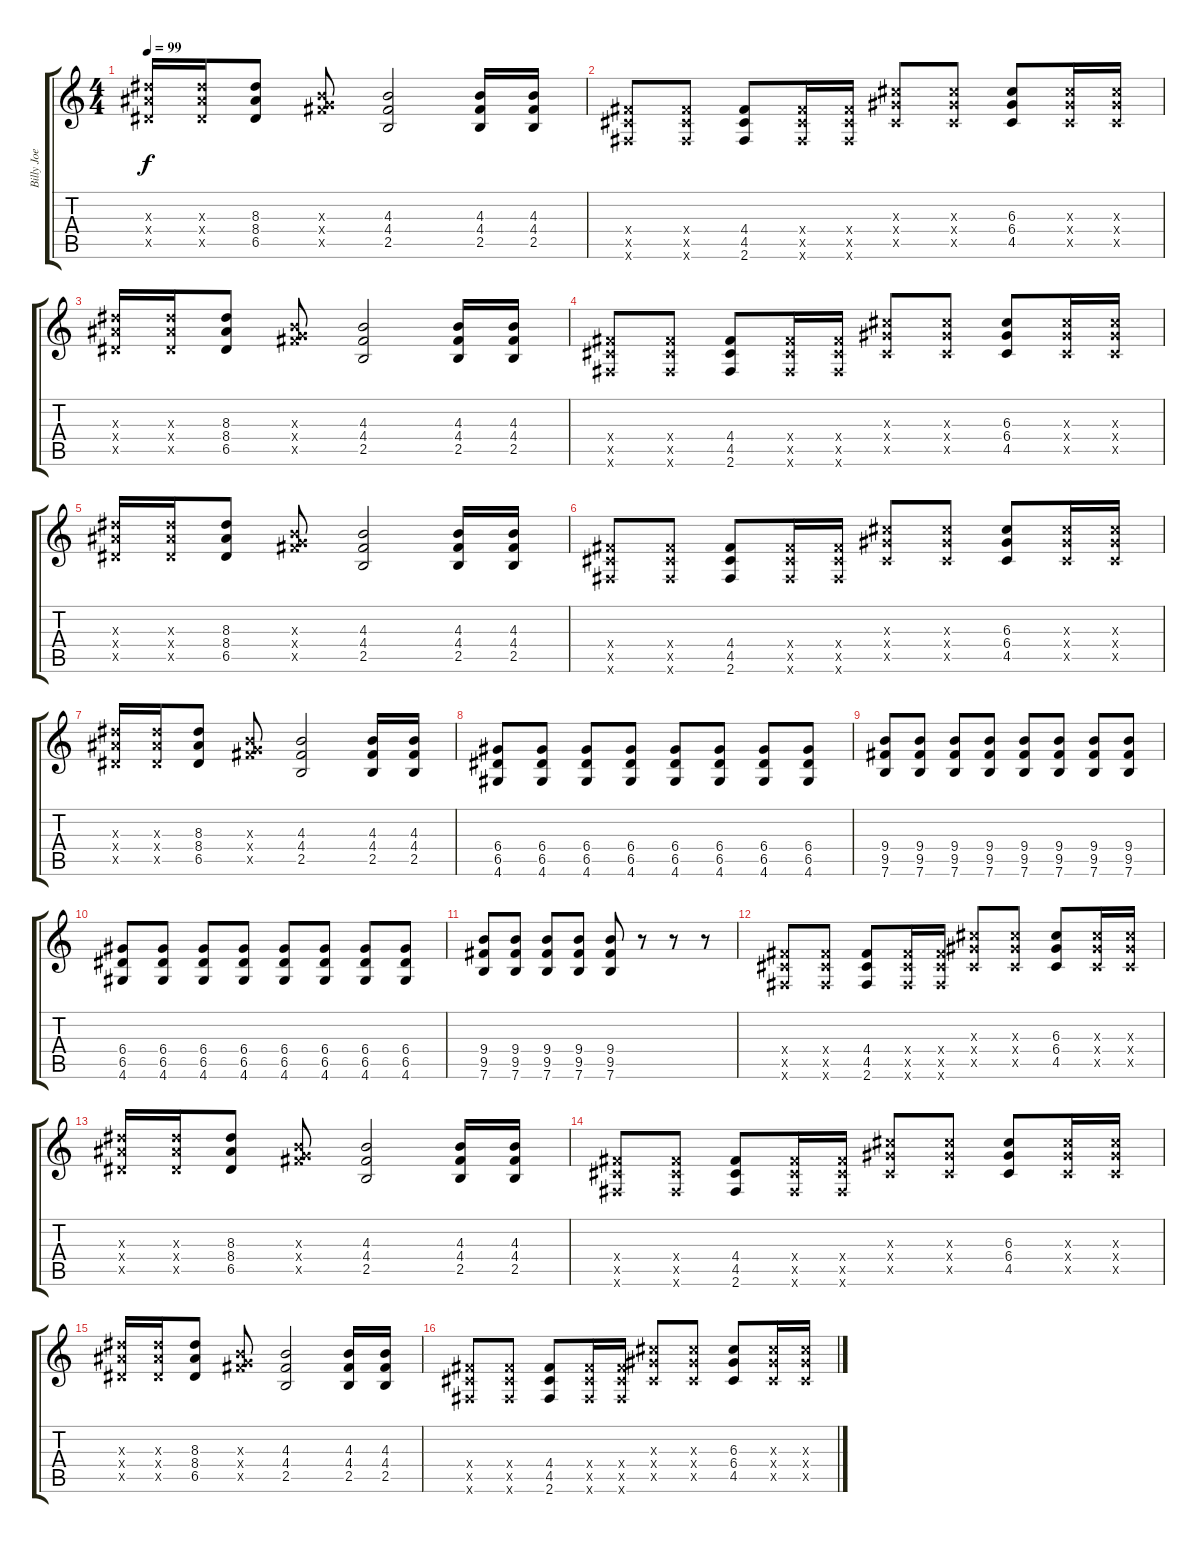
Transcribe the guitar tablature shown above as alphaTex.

\track ("Billy Joe Armstrong" "Billy Joe ") {instrument distortionguitar}
\staff {score tabs}
\tuning (E4 B3 G3 D3 A2 E2) {hide}
\ts (4 4)
\tempo 99
\clef g2
\ks c
(8.3{x} 8.4{x} 6.5{x}).16{dy f} (8.3{x} 8.4{x} 6.5{x}).16 (8.3 8.4 6.5).8 (0.3{x} 9.4{x} 9.5{x}).8 (4.3 4.4 2.5).2 (4.3 4.4 2.5).16 (4.3 4.4 2.5).16 |
(4.4{x} 4.5{x} 2.6{x}).8 (4.4{x} 4.5{x} 2.6{x}).8 (4.4 4.5 2.6).8 (4.4{x} 4.5{x} 2.6{x}).16 (4.4{x} 4.5{x} 2.6{x}).16 (6.3{x} 6.4{x} 4.5{x}).8 (6.3{x} 6.4{x} 4.5{x}).8 (6.3 6.4 4.5).8 (6.3{x} 6.4{x} 4.5{x}).16 (6.3{x} 6.4{x} 4.5{x}).16 |
(8.3{x} 8.4{x} 6.5{x}).16 (8.3{x} 8.4{x} 6.5{x}).16 (8.3 8.4 6.5).8 (0.3{x} 9.4{x} 9.5{x}).8 (4.3 4.4 2.5).2 (4.3 4.4 2.5).16 (4.3 4.4 2.5).16 |
(4.4{x} 4.5{x} 2.6{x}).8 (4.4{x} 4.5{x} 2.6{x}).8 (4.4 4.5 2.6).8 (4.4{x} 4.5{x} 2.6{x}).16 (4.4{x} 4.5{x} 2.6{x}).16 (6.3{x} 6.4{x} 4.5{x}).8 (6.3{x} 6.4{x} 4.5{x}).8 (6.3 6.4 4.5).8 (6.3{x} 6.4{x} 4.5{x}).16 (6.3{x} 6.4{x} 4.5{x}).16 |
(8.3{x} 8.4{x} 6.5{x}).16 (8.3{x} 8.4{x} 6.5{x}).16 (8.3 8.4 6.5).8 (0.3{x} 9.4{x} 9.5{x}).8 (4.3 4.4 2.5).2 (4.3 4.4 2.5).16 (4.3 4.4 2.5).16 |
(4.4{x} 4.5{x} 2.6{x}).8 (4.4{x} 4.5{x} 2.6{x}).8 (4.4 4.5 2.6).8 (4.4{x} 4.5{x} 2.6{x}).16 (4.4{x} 4.5{x} 2.6{x}).16 (6.3{x} 6.4{x} 4.5{x}).8 (6.3{x} 6.4{x} 4.5{x}).8 (6.3 6.4 4.5).8 (6.3{x} 6.4{x} 4.5{x}).16 (6.3{x} 6.4{x} 4.5{x}).16 |
(8.3{x} 8.4{x} 6.5{x}).16 (8.3{x} 8.4{x} 6.5{x}).16 (8.3 8.4 6.5).8 (0.3{x} 9.4{x} 9.5{x}).8 (4.3 4.4 2.5).2 (4.3 4.4 2.5).16 (4.3 4.4 2.5).16 |
(6.4 6.5 4.6).8 (6.4 6.5 4.6).8 (6.4 6.5 4.6).8 (6.4 6.5 4.6).8 (6.4 6.5 4.6).8 (6.4 6.5 4.6).8 (6.4 6.5 4.6).8 (6.4 6.5 4.6).8 |
(9.4 9.5 7.6).8 (9.4 9.5 7.6).8 (9.4 9.5 7.6).8 (9.4 9.5 7.6).8 (9.4 9.5 7.6).8 (9.4 9.5 7.6).8 (9.4 9.5 7.6).8 (9.4 9.5 7.6).8 |
(6.4 6.5 4.6).8 (6.4 6.5 4.6).8 (6.4 6.5 4.6).8 (6.4 6.5 4.6).8 (6.4 6.5 4.6).8 (6.4 6.5 4.6).8 (6.4 6.5 4.6).8 (6.4 6.5 4.6).8 |
(9.4 9.5 7.6).8 (9.4 9.5 7.6).8 (9.4 9.5 7.6).8 (9.4 9.5 7.6).8 (9.4 9.5 7.6).8 r.8 r.8 r.8 |
(4.4{x} 4.5{x} 2.6{x}).8 (4.4{x} 4.5{x} 2.6{x}).8 (4.4 4.5 2.6).8 (4.4{x} 4.5{x} 2.6{x}).16 (4.4{x} 4.5{x} 2.6{x}).16 (6.3{x} 6.4{x} 4.5{x}).8 (6.3{x} 6.4{x} 4.5{x}).8 (6.3 6.4 4.5).8 (6.3{x} 6.4{x} 4.5{x}).16 (6.3{x} 6.4{x} 4.5{x}).16 |
(8.3{x} 8.4{x} 6.5{x}).16 (8.3{x} 8.4{x} 6.5{x}).16 (8.3 8.4 6.5).8 (0.3{x} 9.4{x} 9.5{x}).8 (4.3 4.4 2.5).2 (4.3 4.4 2.5).16 (4.3 4.4 2.5).16 |
(4.4{x} 4.5{x} 2.6{x}).8 (4.4{x} 4.5{x} 2.6{x}).8 (4.4 4.5 2.6).8 (4.4{x} 4.5{x} 2.6{x}).16 (4.4{x} 4.5{x} 2.6{x}).16 (6.3{x} 6.4{x} 4.5{x}).8 (6.3{x} 6.4{x} 4.5{x}).8 (6.3 6.4 4.5).8 (6.3{x} 6.4{x} 4.5{x}).16 (6.3{x} 6.4{x} 4.5{x}).16 |
(8.3{x} 8.4{x} 6.5{x}).16 (8.3{x} 8.4{x} 6.5{x}).16 (8.3 8.4 6.5).8 (0.3{x} 9.4{x} 9.5{x}).8 (4.3 4.4 2.5).2 (4.3 4.4 2.5).16 (4.3 4.4 2.5).16 |
(4.4{x} 4.5{x} 2.6{x}).8 (4.4{x} 4.5{x} 2.6{x}).8 (4.4 4.5 2.6).8 (4.4{x} 4.5{x} 2.6{x}).16 (4.4{x} 4.5{x} 2.6{x}).16 (6.3{x} 6.4{x} 4.5{x}).8 (6.3{x} 6.4{x} 4.5{x}).8 (6.3 6.4 4.5).8 (6.3{x} 6.4{x} 4.5{x}).16 (6.3{x} 6.4{x} 4.5{x}).16
